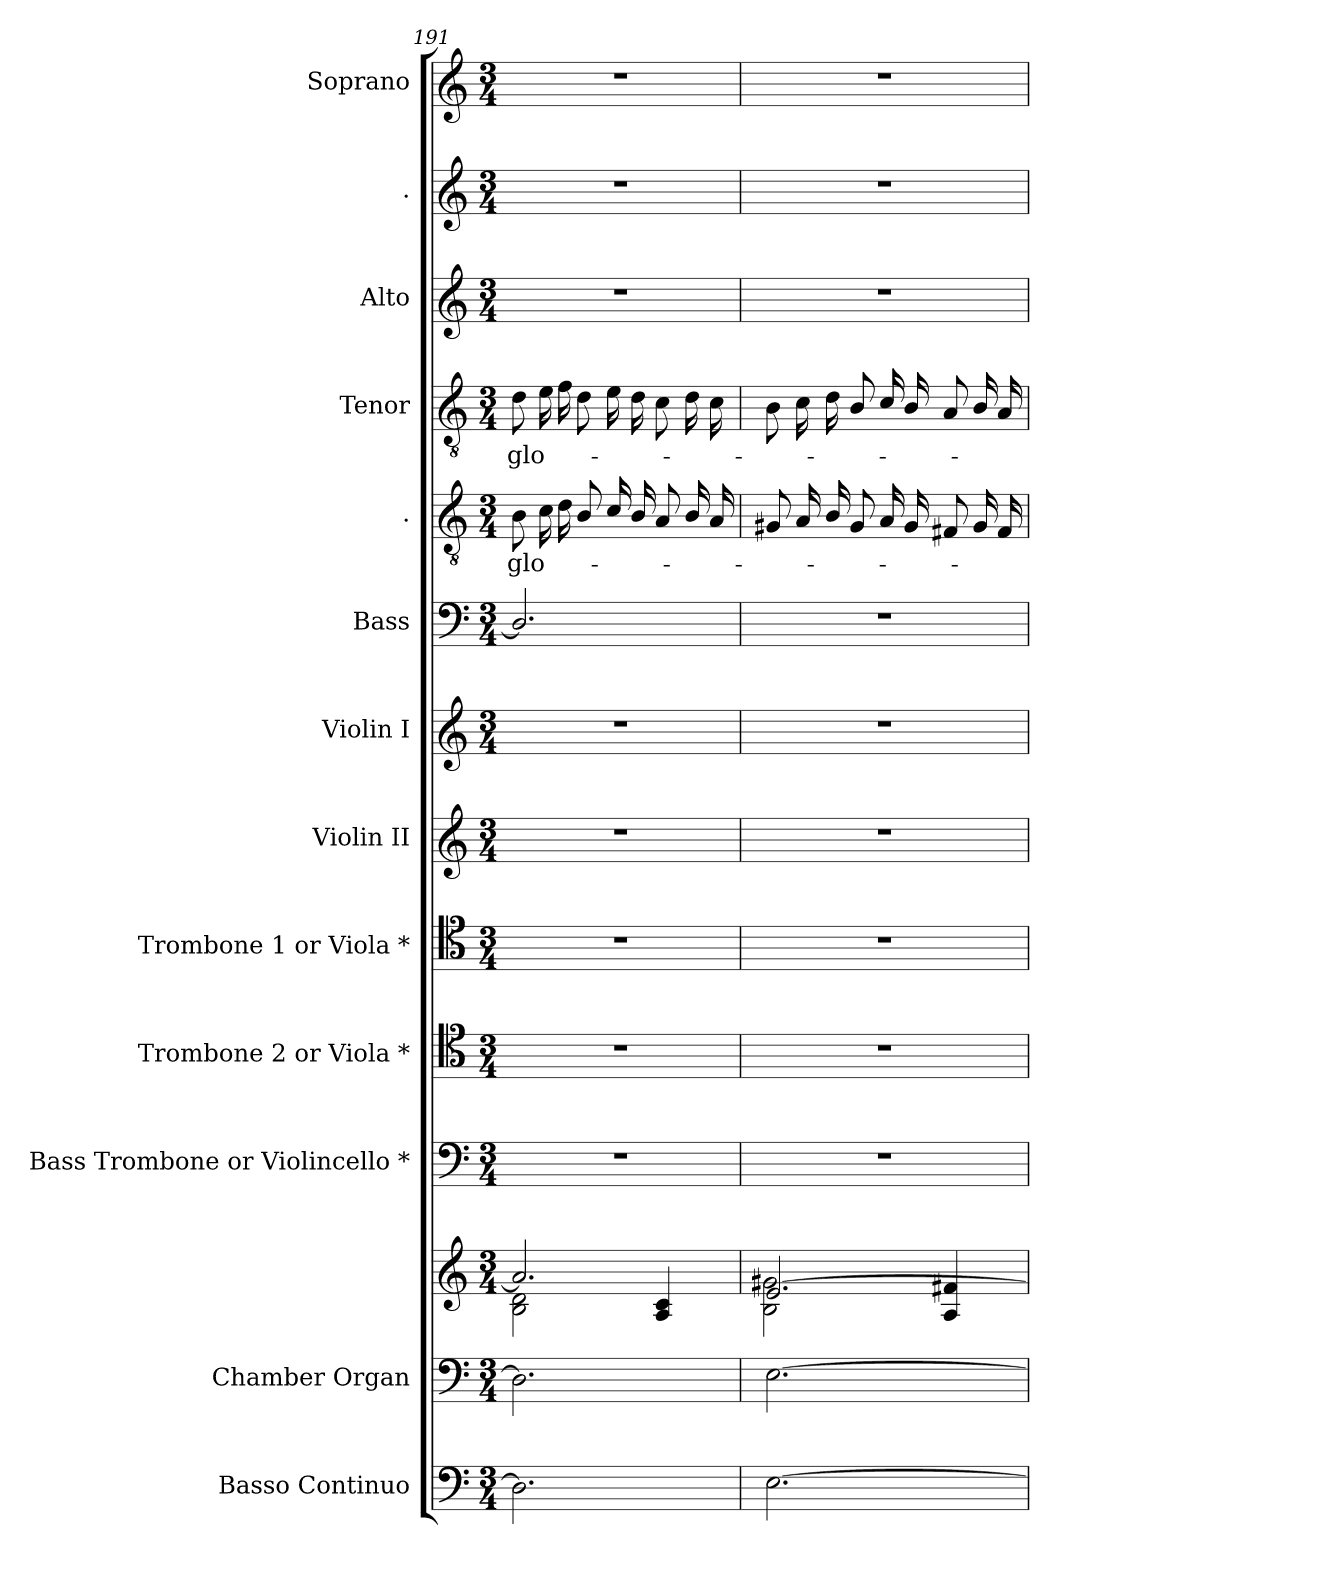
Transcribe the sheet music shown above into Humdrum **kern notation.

**kern	**kern	**kern	**kern	**kern	**kern	**kern	**kern	**kern	**kern	**text	**kern	**text	**kern	**kern	**kern
*part13	*part12	*part12	*part11	*part10	*part9	*part8	*part7	*part6	*part5	*part5	*part4	*part4	*part3	*part2	*part1
*staff14	*staff13	*staff12	*staff11	*staff10	*staff9	*staff8	*staff7	*staff6	*staff5	*staff5	*staff4	*staff4	*staff3	*staff2	*staff1
*I"Basso  Continuo	*I"Chamber  Organ	*	*I"Bass Trombone or Violincello *	*I"Trombone 2 or Viola *	*I"Trombone 1 or Viola *	*I"Violin II	*I"Violin I	*I"Bass	*I".	*	*I"Tenor	*	*I"Alto	*I".	*I"Soprano
*I'B Cont	*I'Org.	*	*I'B. Tbn.	*I'Tbn 2	*I'Tbn 1	*I'Vln. II	*I'Vln. I	*I'B.	*	*	*I'T,	*	*I'A.	*	*I'S.
*clefF4	*clefF4	*clefG2	*clefF4	*clefC4	*clefC4	*clefG2	*clefG2	*clefF4	*clefGv2	*	*clefGv2	*	*clefG2	*clefG2	*clefG2
*ITrd7c12	*	*	*	*	*	*	*	*	*ITrd7c12	*	*ITrd7c12	*	*	*	*
*k[]	*k[]	*k[]	*k[]	*k[]	*k[]	*k[]	*k[]	*k[]	*k[]	*	*k[]	*	*k[]	*k[]	*k[]
*C:	*C:	*C:	*C:	*C:	*C:	*C:	*C:	*C:	*C:	*	*C:	*	*C:	*C:	*C:
*M3/4	*M3/4	*M3/4	*M3/4	*M3/4	*M3/4	*M3/4	*M3/4	*M3/4	*M3/4	*	*M3/4	*	*M3/4	*M3/4	*M3/4
=191	=191	=191	=191	=191	=191	=191	=191	=191	=191	=191	=191	=191	=191	=191	=191
*	*	*^	*	*	*	*	*	*	*	*	*	*	*	*	*
!	!	!	!	!LO:N:vis=1	!LO:N:vis=1	!LO:N:vis=1	!LO:N:vis=1	!LO:N:vis=1	!	!	!	!	!	!	!	!
!	!	!	!	!	!	!	!	!	!	!	!LO:LY:b:color=#000000	!	!	!	!	!
!	!	!	!	!	!	!	!	!	!	!	!	!	!LO:LY:b:color=#000000	!LO:N:vis=1	!LO:N:vis=1	!LO:N:vis=1
2.DDi\]	2.Di\]	2.ai/]	2Bi\ 2di	2.r	2.r	2.r	2.r	2.r	2.Di/]	8BBi\	glo-	8Di\	glo-	2.r	2.r	2.r
.	.	.	.	.	.	.	.	.	.	16Ci\	.	16Ei\	.	.	.	.
.	.	.	.	.	.	.	.	.	.	16Di\	.	16Fi\	.	.	.	.
.	.	.	.	.	.	.	.	.	.	8BBi/	.	8Di\	.	.	.	.
.	.	.	.	.	.	.	.	.	.	16Ci/	.	16Ei\	.	.	.	.
.	.	.	.	.	.	.	.	.	.	16BBi/	.	16Di\	.	.	.	.
.	.	.	4Ai/ 4ci	.	.	.	.	.	.	8AAi/	.	8Ci\	.	.	.	.
.	.	.	.	.	.	.	.	.	.	16BBi/	.	16Di\	.	.	.	.
.	.	.	.	.	.	.	.	.	.	16AAi/	.	16Ci\	.	.	.	.
=192	=192	=192	=192	=192	=192	=192	=192	=192	=192	=192	=192	=192	=192	=192	=192	=192
!	!	!	!	!LO:N:vis=1	!LO:N:vis=1	!LO:N:vis=1	!LO:N:vis=1	!LO:N:vis=1	!LO:N:vis=1	!	!	!	!	!LO:N:vis=1	!LO:N:vis=1	!LO:N:vis=1
[2.EEi\	[2.Ei\	[2.ei/	2Bi\ 2g#Xi	2.r	2.r	2.r	2.r	2.r	2.r	8GG#Xi/	.	8BBi\	.	2.r	2.r	2.r
.	.	.	.	.	.	.	.	.	.	16AAi/	.	16Ci\	.	.	.	.
.	.	.	.	.	.	.	.	.	.	16BBi/	.	16Di\	.	.	.	.
.	.	.	.	.	.	.	.	.	.	8GG#i/	.	8BBi/	.	.	.	.
.	.	.	.	.	.	.	.	.	.	16AAi/	.	16Ci/	.	.	.	.
.	.	.	.	.	.	.	.	.	.	16GG#i/	.	16BBi/	.	.	.	.
.	.	.	4Ai/ 4f#Xi	.	.	.	.	.	.	8FF#Xi/	.	8AAi/	.	.	.	.
.	.	.	.	.	.	.	.	.	.	16GG#i/	.	16BBi/	.	.	.	.
.	.	.	.	.	.	.	.	.	.	16FF#i/	.	16AAi/	.	.	.	.
*	*	*v	*v	*	*	*	*	*	*	*	*	*	*	*	*	*
=	=	=	=	=	=	=	=	=	=	=	=	=	=	=	=
*-	*-	*-	*-	*-	*-	*-	*-	*-	*-	*-	*-	*-	*-	*-	*-
